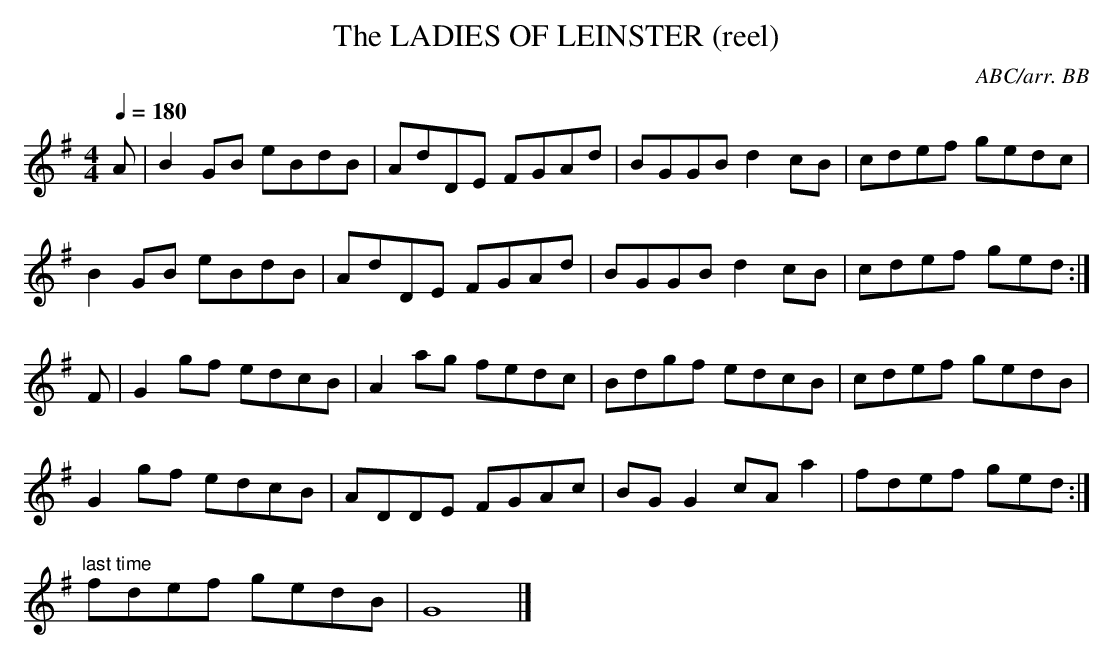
X:1
T:LADIES OF LEINSTER (reel), The
C:ABC/arr. BB
Q:1/4=180
L:1/8
M:4/4
K:G
A|B2GB eBdB|AdDE FGAd|BGGB d2cB|cdef gedc|
B2GB eBdB|AdDE FGAd|BGGB d2cB|cdef ged:|
F|G2gf edcB|A2ag fedc|Bdgf edcB|cdef gedB|
G2gf edcB|ADDE FGAc|BGG2 cAa2|fdef ged:|
"last time"fdef gedB|G8|]
